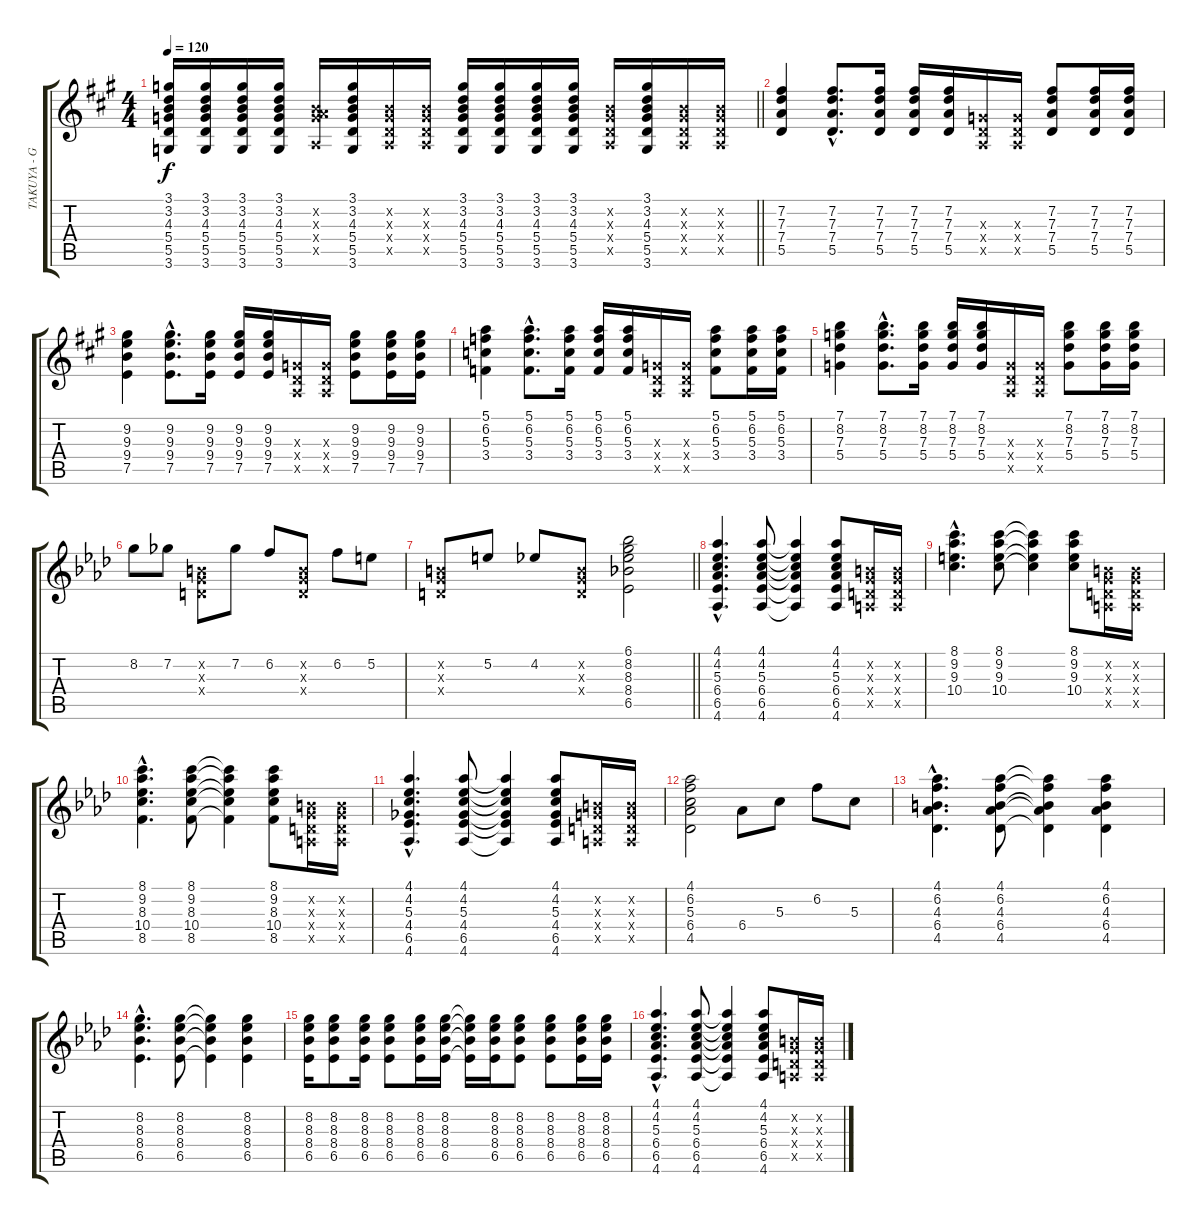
\track ("TAKUYA - Guitar 2" "TAKUYA - G") {instrument overdrivenguitar}
\staff {score tabs}
\tuning (E4 B3 G3 D3 A2 E2) {hide}
\ts (4 4)
\tempo 120
\clef g2
\barLineRight lightlight
\ks a
(3.1 3.2 4.3 5.4 5.5 3.6).16{dy f} (3.1 3.2 4.3 5.4 5.5 3.6).16 (3.1 3.2 4.3 5.4 5.5 3.6).16 (3.1 3.2 4.3 5.4 5.5 3.6).16 (0.2{x} 0.3{x} 7.4{x} 0.5{x}).16 (3.1 3.2 4.3 5.4 5.5 3.6).16 (0.2{x} 0.3{x} 0.4{x} 0.5{x}).16 (0.2{x} 0.3{x} 0.4{x} 0.5{x}).16 (3.1 3.2 4.3 5.4 5.5 3.6).16 (3.1 3.2 4.3 5.4 5.5 3.6).16 (3.1 3.2 4.3 5.4 5.5 3.6).16 (3.1 3.2 4.3 5.4 5.5 3.6).16 (0.2{x} 0.3{x} 0.4{x} 0.5{x}).16 (3.1 3.2 4.3 5.4 5.5 3.6).16 (0.2{x} 0.3{x} 0.4{x} 0.5{x}).16 (0.2{x} 0.3{x} 0.4{x} 0.5{x}).16 |
(7.2 7.3 7.4 5.5).4 (7.2{hac} 7.3{hac} 7.4{hac} 5.5{hac}).8{d} (7.2 7.3 7.4 5.5).16 (7.2 7.3 7.4 5.5).16 (7.2 7.3 7.4 5.5).16 (0.3{x} 0.4{x} 0.5{x}).16 (0.3{x} 0.4{x} 0.5{x}).16 (7.2 7.3 7.4 5.5).8 (7.2 7.3 7.4 5.5).16 (7.2 7.3 7.4 5.5).16 |
(9.2 9.3 9.4 7.5).4 (9.2{hac} 9.3{hac} 9.4{hac} 7.5{hac}).8{d} (9.2 9.3 9.4 7.5).16 (9.2 9.3 9.4 7.5).16 (9.2 9.3 9.4 7.5).16 (0.3{x} 0.4{x} 0.5{x}).16 (0.3{x} 0.4{x} 0.5{x}).16 (9.2 9.3 9.4 7.5).8 (9.2 9.3 9.4 7.5).16 (9.2 9.3 9.4 7.5).16 |
(5.1 6.2 5.3 3.4).4 (5.1{hac} 6.2{hac} 5.3{hac} 3.4{hac}).8{d} (5.1 6.2 5.3 3.4).16 (5.1 6.2 5.3 3.4).16 (5.1 6.2 5.3 3.4).16 (0.3{x} 0.4{x} 0.5{x}).16 (0.3{x} 0.4{x} 0.5{x}).16 (5.1 6.2 5.3 3.4).8 (5.1 6.2 5.3 3.4).16 (5.1 6.2 5.3 3.4).16 |
(7.1 8.2 7.3 5.4).4 (7.1{hac} 8.2{hac} 7.3{hac} 5.4{hac}).8{d} (7.1 8.2 7.3 5.4).16 (7.1 8.2 7.3 5.4).16 (7.1 8.2 7.3 5.4).16 (0.3{x} 0.4{x} 0.5{x}).16 (0.3{x} 0.4{x} 0.5{x}).16 (7.1 8.2 7.3 5.4).8 (7.1 8.2 7.3 5.4).16 (7.1 8.2 7.3 5.4).16 |
\ks ab
8.2.8 7.2.8 (0.2{x} 0.3{x} 0.4{x}).8 7.2.8 6.2.8 (0.2{x} 0.3{x} 0.4{x}).8 6.2.8 5.2.8 |
\barLineRight lightlight
(0.2{x} 0.3{x} 0.4{x}).8 5.2.8 4.2.8 (0.2{x} 0.3{x} 0.4{x}).8 (6.1 8.2 8.3 8.4 6.5).2 |
(4.1{hac} 4.2{hac} 5.3{hac} 6.4{hac} 6.5{hac} 4.6{hac}).4{d} (4.1 4.2 5.3 6.4 6.5 4.6).8 (4.1{t} 4.2{t} 5.3{t} 6.4{t} 6.5{t} 4.6{t}).4 (4.1 4.2 5.3 6.4 6.5 4.6).8 (0.2{x} 0.3{x} 0.4{x} 0.5{x}).16 (0.2{x} 0.3{x} 0.4{x} 0.5{x}).16 |
(8.1{hac} 9.2{hac} 9.3{hac} 10.4{hac}).4{d} (8.1 9.2 9.3 10.4).8 (8.1{t} 9.2{t} 9.3{t} 10.4{t}).4 (8.1 9.2 9.3 10.4).8 (0.2{x} 0.3{x} 0.4{x} 0.5{x}).16 (0.2{x} 0.3{x} 0.4{x} 0.5{x}).16 |
(8.1{hac} 9.2{hac} 8.3{hac} 10.4{hac} 8.5{hac}).4{d} (8.1 9.2 8.3 10.4 8.5).8 (8.1{t} 9.2{t} 8.3{t} 10.4{t} 8.5{t}).4 (8.1 9.2 8.3 10.4 8.5).8 (0.2{x} 0.3{x} 0.4{x} 0.5{x}).16 (0.2{x} 0.3{x} 0.4{x} 0.5{x}).16 |
(4.1{hac} 4.2{hac} 5.3{hac} 4.4{hac} 6.5{hac} 4.6{hac}).4{d} (4.1 4.2 5.3 4.4 6.5 4.6).8 (4.1{t} 4.2{t} 5.3{t} 4.4{t} 6.5{t} 4.6{t}).4 (4.1 4.2 5.3 4.4 6.5 4.6).8 (0.2{x} 0.3{x} 0.4{x} 0.5{x}).16 (0.2{x} 0.3{x} 0.4{x} 0.5{x}).16 |
(4.1 6.2 5.3 6.4 4.5).2 6.4.8 5.3.8 6.2.8 5.3.8 |
(4.1{hac} 6.2{hac} 4.3{hac} 6.4{hac} 4.5{hac}).4{d} (4.1 6.2 4.3 6.4 4.5).8 (4.1{t} 6.2{t} 4.3{t} 6.4{t} 4.5{t}).4 (4.1 6.2 4.3 6.4 4.5).4 |
(8.2{hac} 8.3{hac} 8.4{hac} 6.5{hac}).4{d} (8.2 8.3 8.4 6.5).8 (8.2{t} 8.3{t} 8.4{t} 6.5{t}).4 (8.2 8.3 8.4 6.5).4 |
(8.2 8.3 8.4 6.5).16 (8.2 8.3 8.4 6.5).8 (8.2 8.3 8.4 6.5).16 (8.2 8.3 8.4 6.5).8 (8.2 8.3 8.4 6.5).16 (8.2 8.3 8.4 6.5).16 (8.2{t} 8.3{t} 8.4{t} 6.5{t}).16 (8.2 8.3 8.4 6.5).16 (8.2 8.3 8.4 6.5).8 (8.2 8.3 8.4 6.5).8 (8.2 8.3 8.4 6.5).16 (8.2 8.3 8.4 6.5).16 |
(4.1{hac} 4.2{hac} 5.3{hac} 6.4{hac} 6.5{hac} 4.6{hac}).4{d} (4.1 4.2 5.3 6.4 6.5 4.6).8 (4.1{t} 4.2{t} 5.3{t} 6.4{t} 6.5{t} 4.6{t}).4 (4.1 4.2 5.3 6.4 6.5 4.6).8 (0.2{x} 0.3{x} 0.4{x} 0.5{x}).16 (0.2{x} 0.3{x} 0.4{x} 0.5{x}).16
